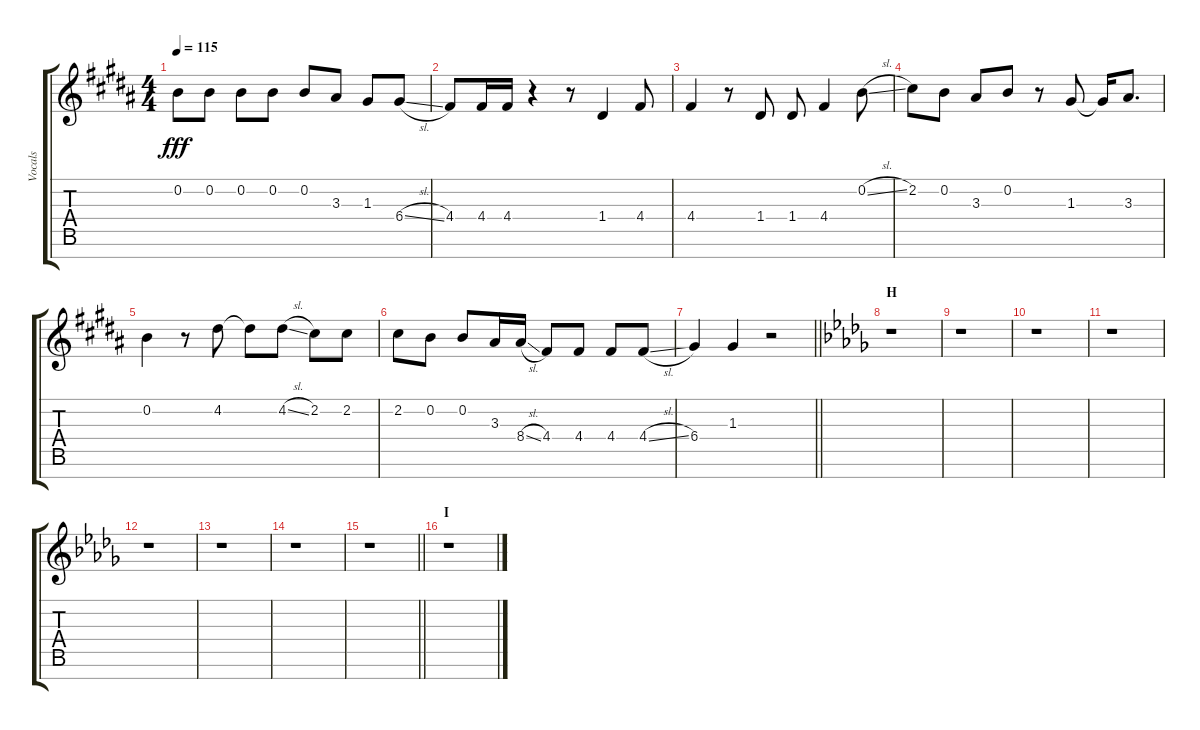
\track ("Vocals" "Vocals") {instrument voiceoohs}
\staff {score tabs}
\tuning (E5 B4 G4 D4 A3 E3 B2) {hide}
\ts (4 4)
\tempo 115
\clef g2
\ks b
0.2.8{dy fff} 0.2.8 0.2.8 0.2.8 0.2.8 3.3.8 1.3.8 6.4{sl}.8 |
4.4.8 4.4.16 4.4.16 r.4 r.8 1.4.4 4.4.8 |
4.4.4 r.8 1.4.8 1.4.8 4.4.4 0.2{sl}.8 |
2.2.8 0.2.8 3.3.8 0.2.8 r.8 1.3.8 1.3{t}.16 3.3.8{d} |
0.2.4 r.8 4.2.8 4.2{t}.8 4.2{sl}.8 2.2.8 2.2.8 |
2.2.8 0.2.8 0.2.8 3.3.16 8.4{sl}.16 4.4.8 4.4.8 4.4.8 4.4{sl}.8 |
\barLineRight lightlight
6.4.4 1.3.4 r.2 |
\section ("" "H")
\ks db
r.1 |
r.1 |
r.1 |
r.1 |
r.1 |
r.1 |
r.1 |
\barLineRight lightlight
r.1 |
\section ("" "I")
r.1
